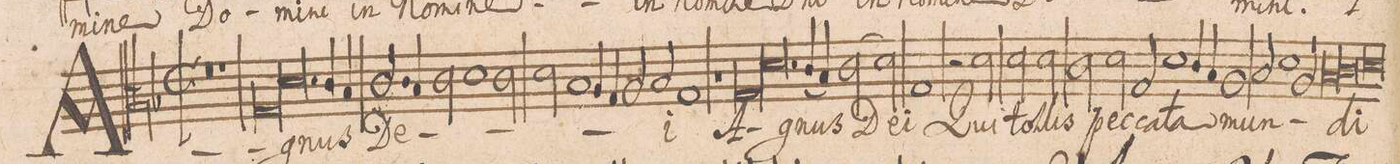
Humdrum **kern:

**kern	**text
*I"[Tenore]	*
*clefC3	*
*k[b-]	*
*met(C|)	*
*M2/1	*
0r	.
=2-	=2-
1r	.
*lig	*
1G/	A-
=3-	=3-
1.d\	.
*Xlig	*
4c/	-gnus
4B-/	.
=4-	=4-
2.c/	De-
4B-/	.
*2\right	*
2c\	.
1d\	.
=5-	=5-
2c\	.
2d\	.
1B-/	.
=6-	=6-
4A/	.
4G/	.
2A/	.
2B-/	.
=7-	=7-
1G/	-i
1r	.
=8-	=8-
*lig	*
1G/	A-
1.d\	.
*Xlig	*
=9-	=9-
(4c/	-gnus
4B-/)	.
(2c\	De-
2d\)	.
=10-	=10-
1G/	-i
2r	.
2d\	Qui
=11-	=11-
2d\	tol-
2d\	-lis
2c\	pec-
2d\	.
=12-	=12-
2G/	-ca-
1d\	-ta-
4c/	.
4B-/	.
=13-	=13-
1A/	-mun-
2B-/	.
1d\	.
=14-	=14-
2A/	.
*lig	*
1B-/	.
=15-	=15-
1c\	.
*Xlig	*
0d\	-di
*-	*-
